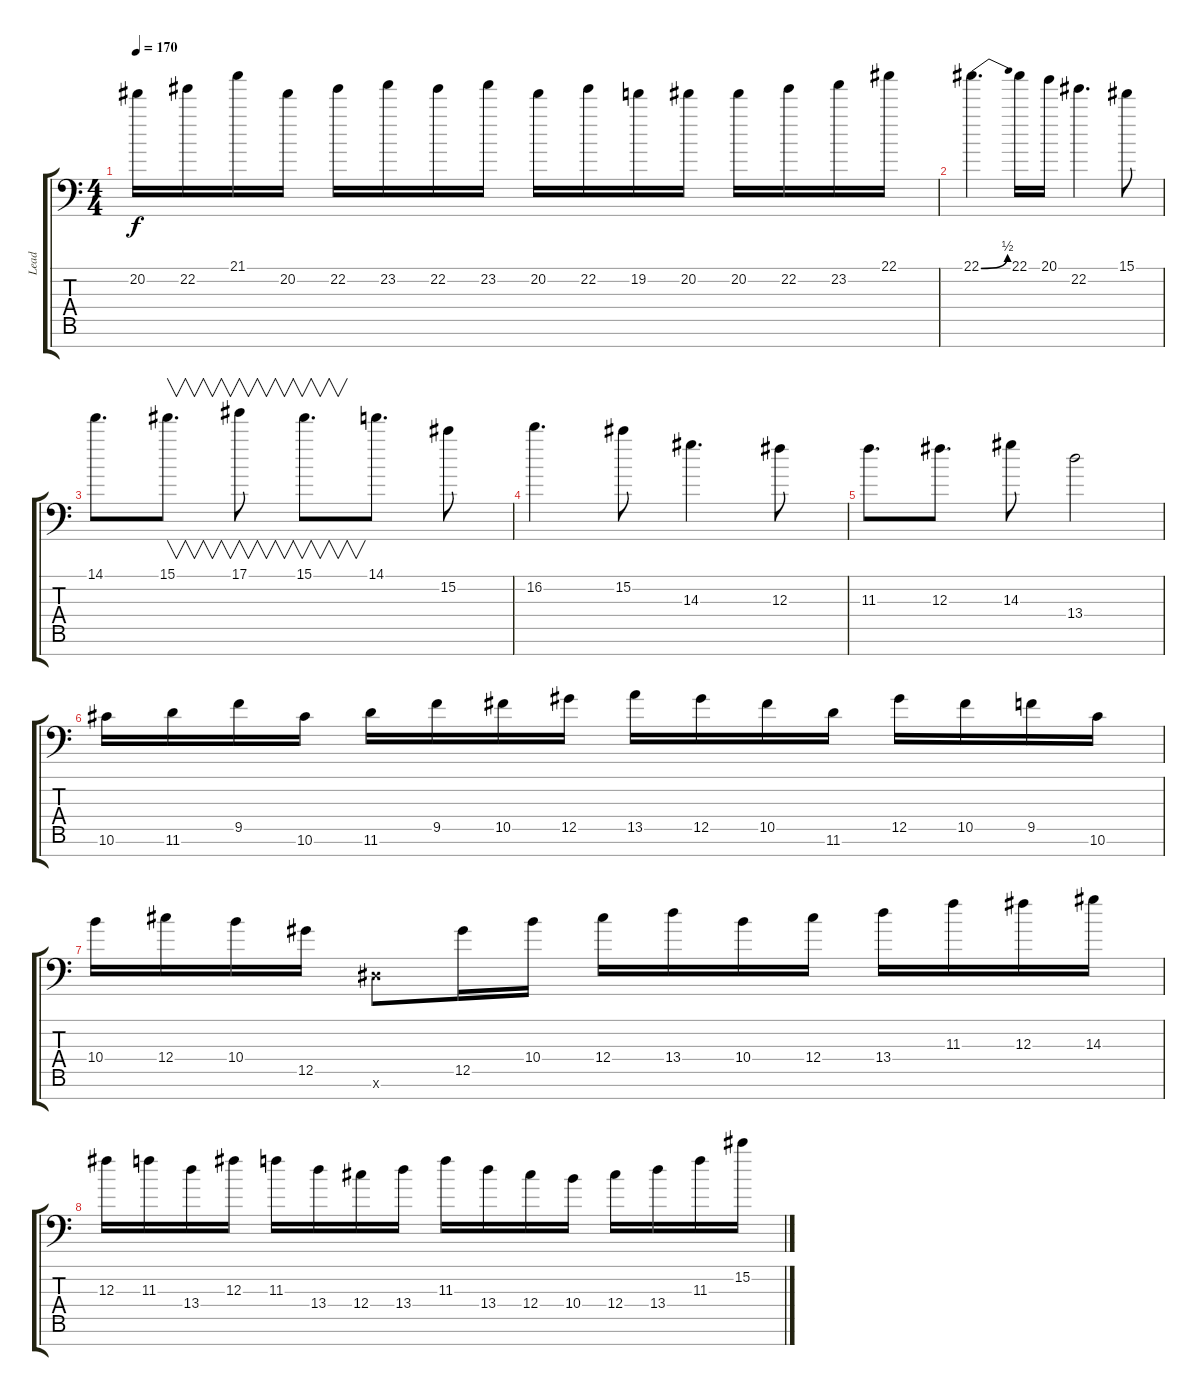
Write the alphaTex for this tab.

\track ("Lead" "Lead") {instrument distortionguitar}
\staff {score tabs}
\tuning (Eb4 Bb3 Gb3 Db3 Ab2 Eb2 Bb1) {hide}
\ts (4 4)
\tempo 170
\clef f4
\ks c
20.2.16{dy f} 22.2.16 21.1.16 20.2.16 22.2.16 23.2.16 22.2.16 23.2.16 20.2.16 22.2.16 19.2.16 20.2.16 20.2.16 22.2.16 23.2.16 22.1.16 |
22.1{be (bend 0 0 60 2)}.4{d} 22.1.16 20.1.16 22.2.4{d} 15.1.8 |
14.1.8{d} 15.1.8{v d} 17.1.8{v} 15.1.8{v d} 14.1.8{d} 15.2.8 |
16.2.4{d} 15.2.8 14.3.4{d} 12.3.8 |
11.3.8{d} 12.3.8{d} 14.3.8 13.4.2 |
10.6.16 11.6.16 9.5.16 10.6.16 11.6.16 9.5.16 10.5.16 12.5.16 13.5.16 12.5.16 10.5.16 11.6.16 12.5.16 10.5.16 9.5.16 10.6.16 |
10.4.16 12.4.16 10.4.16 12.5.16 0.6{x}.8 12.5.16 10.4.16 12.4.16 13.4.16 10.4.16 12.4.16 13.4.16 11.3.16 12.3.16 14.3.16 |
12.3.16 11.3.16 13.4.16 12.3.16 11.3.16 13.4.16 12.4.16 13.4.16 11.3.16 13.4.16 12.4.16 10.4.16 12.4.16 13.4.16 11.3.16 15.2.16
